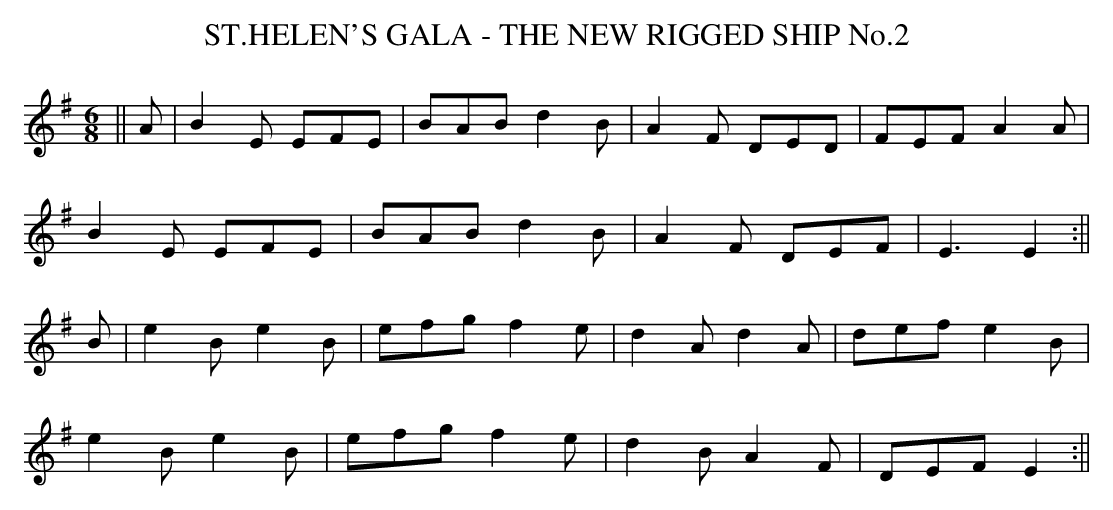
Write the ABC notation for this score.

X:1
T:ST.HELEN'S GALA - THE NEW RIGGED SHIP No.2
M: 6/8
L: 1/8
K: Em
||A|B2E EFE|BAB d2B|A2F DED|FEF A2A|
B2E EFE|BAB d2B|A2F DEF|E3E2:||
B|e2Be2B|efg f2e|d2Ad2A|def e2B|
e2Be2B|efg f2e|d2BA2F|DEF E2:||
